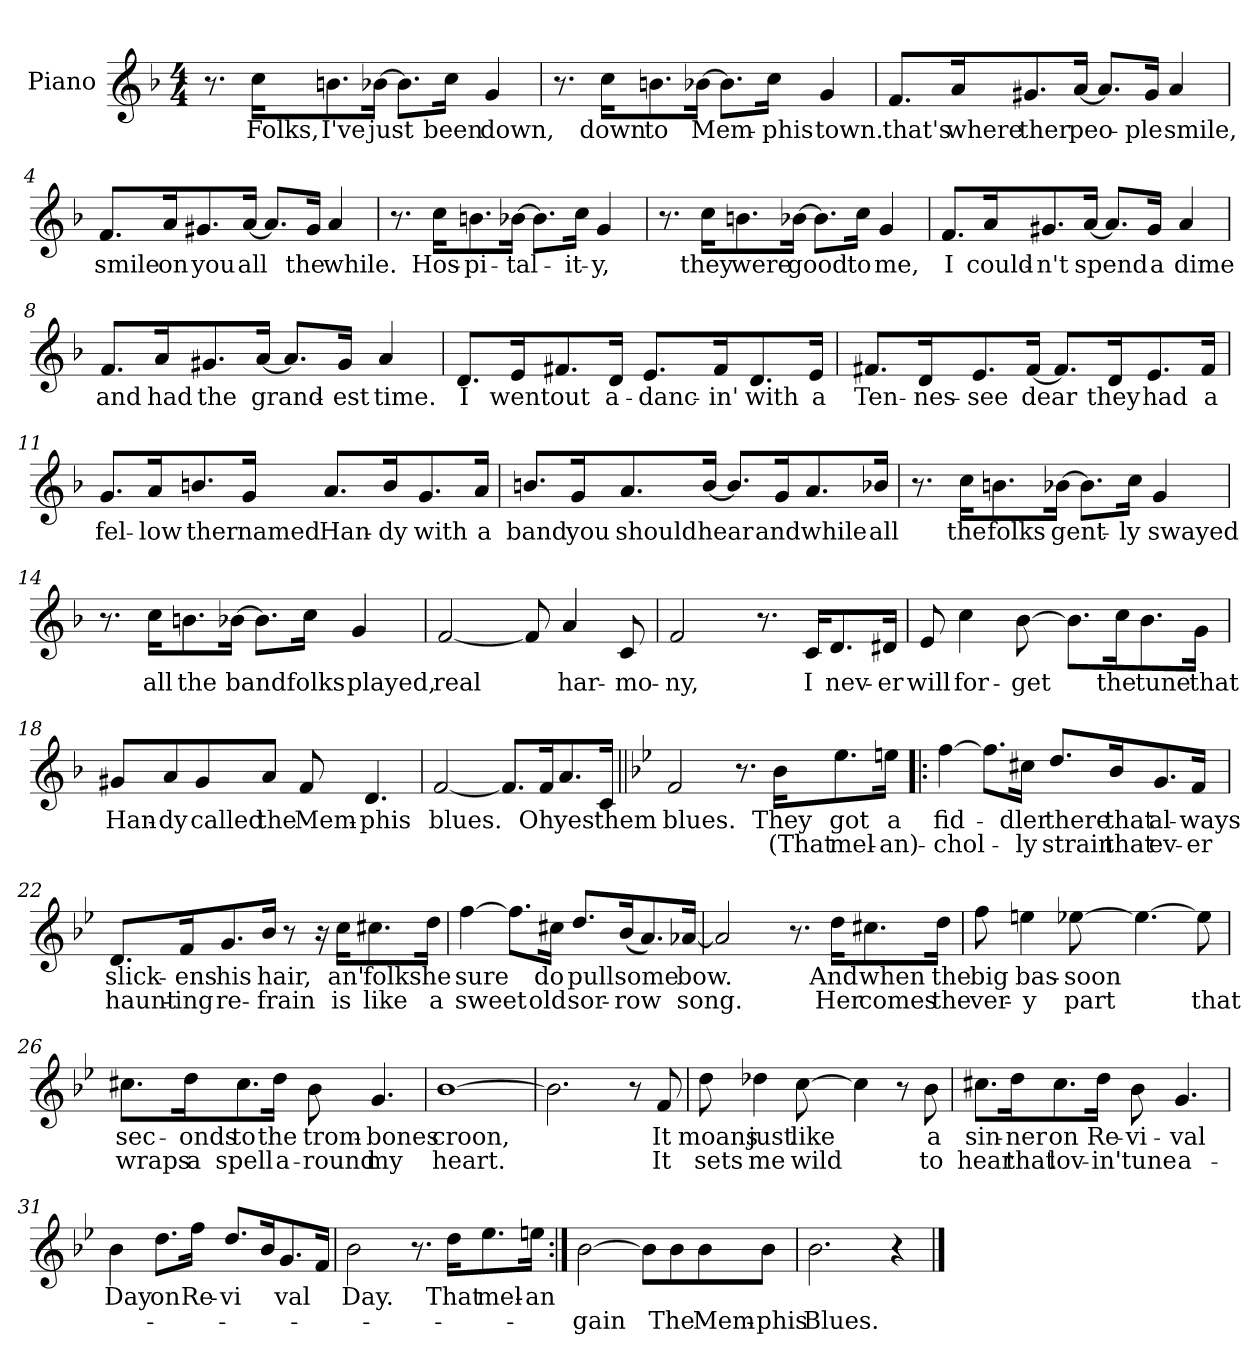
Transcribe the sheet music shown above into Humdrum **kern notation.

**kern	**text	**text
*part1	*part1	*part1
*staff1	*staff1	*staff1
*I"Piano	*	*
*I'Pno.	*	*
*clefG2	*	*
*k[b-]	*	*
*F:	*	*
*M4/4	*	*
=1	=1	=1
8.r	.	.
16cc\KL	Folks,	.
8.bn\	I've	.
[16b-X\Jk	just	.
8.b-\L]	.	.
16cc\Jk	been	.
4g/	down,	.
=2	=2	=2
8.r	.	.
16cc\KL	down	.
8.bn\	to	.
[16b-X\Jk	Mem-	.
8.b-\L]	.	.
16cc\Jk	-phis	.
4g/	town.	.
!!LO:LB:g=z
=3	=3	=3
8.f/L	that's	.
16a/K	where	.
8.g#X/	ther	.
[16a/Jk	peo-	.
8.a/L]	.	.
16g#/Jk	-ple	.
4a/	smile,	.
=4	=4	=4
8.f/L	smile	.
16a/K	on	.
8.g#X/	you	.
[16a/Jk	-all	.
8.a/L]	.	.
16g#/Jk	the	.
4a/	while.	.
!!LO:LB:g=z
=5	=5	=5
8.r	.	.
16cc\KL	Hos-	.
8.bn\	-pi-	.
[16b-X\Jk	-tal-	.
8.b-\L]	.	.
16cc\Jk	-it-	.
4g/	-y,	.
=6	=6	=6
8.r	.	.
16cc\KL	they	.
8.bn\	were	.
[16b-X\Jk	good	.
8.b-\L]	.	.
16cc\Jk	to	.
4g/	me,	.
!!LO:LB:g=z
=7	=7	=7
8.f/L	I	.
16a/K	could-	.
8.g#X/	-n't	.
[16a/Jk	spend	.
8.a/L]	.	.
16g#/Jk	a	.
4a/	dime	.
=8	=8	=8
8.f/L	and	.
16a/K	had	.
8.g#X/	the	.
[16a/Jk	grand-	.
8.a/L]	.	.
16g#/Jk	-est	.
4a/	time.	.
!!LO:LB:g=z
=9	=9	=9
8.d/L	I	.
16e/K	went	.
8.f#X/	out	.
16d/Jk	a-	.
8.e/L	-danc-	.
16f#/K	-in'	.
8.d/	with	.
16e/Jk	a	.
=10	=10	=10
8.f#X/L	Ten-	.
16d/K	-nes-	.
8.e/	-see	.
[16f#/Jk	dear	.
8.f#/L]	.	.
16d/K	they	.
8.e/	had	.
16f#/Jk	a	.
!!LO:LB:g=z
=11	=11	=11
8.g/L	fel-	.
16a/K	-low	.
8.bn/	ther	.
16g/Jk	named	.
8.a/L	Han-	.
16b/K	-dy	.
8.g/	with	.
16a/Jk	a	.
=12	=12	=12
8.bn/L	band	.
16g/K	you	.
8.a/	should	.
[16b/Jk	hear	.
8.b/L]	.	.
16g/K	and	.
8.a/	while	.
16b-X/Jk	all	.
!!LO:LB:g=z
=13	=13	=13
8.r	.	.
16cc\KL	the	.
8.bn\	folks	.
[16b-X\Jk	gent-	.
8.b-\L]	.	.
16cc\Jk	-ly	.
4g/	swayed	.
=14	=14	=14
8.r	.	.
16cc\KL	all	.
8.bn\	the	.
[16b-X\Jk	band	.
8.b-\L]	.	.
16cc\Jk	folks	.
4g/	played,	.
!!LO:LB:g=z
=15	=15	=15
[2f/	real	.
8f/]	.	.
4a/	har-	.
8c/	-mo-	.
=16	=16	=16
2f/	-ny,	.
8.r	.	.
16c/KL	I	.
8.d/	nev-	.
16d#X/Jk	-er	.
=17	=17	=17
8e/	will	.
4cc\	for-	.
[8b-\	-get	.
8.b-\L]	.	.
16cc\K	the	.
8.b-\	tune	.
16g\Jk	that	.
!!LO:PB:g=z
=18	=18	=18
8g#X/L	Han-	.
8a/	-dy	.
8g#/	called	.
8a/J	the	.
8f/	Mem-	.
4.d/	-phis	.
=19	=19	=19
[2f/	blues.	.
8.f/L]	.	.
16f/K	Oh	.
8.a/	yes	.
16c/Jk	them	.
!!LO:LB:g=z
=20||	=20||	=20||
*k[b-e-]	*	*
*B-:	*	*
2f/	blues.	.
8.r	.	.
16b-\KL	They	(That
8.ee-\	got	mel-
16een\Jk	a	-an)-
=21!|:	=21!|:	=21!|:
[4ff\	fid-	-chol-
8.ff\L]	.	.
16cc#X\Jk	-dler	-ly
8.dd/L	there	strain
16b-/K	that	that
8.g/	al-	ev-
16f/Jk	-ways	-er
!!LO:LB:g=z
=22	=22	=22
8.d/L	slick-	haunt-
16f/K	-ens	-ing
8.g/	his	re-
16b-/Jk	hair,	-frain
8r	.	.
16r	.	.
16cc\KL	an'	is
8.cc#X\	folks	like
16dd\Jk	he	a
=23	=23	=23
[4ff\	sure	sweet
8.ff\L]	.	.
16cc#X\Jk	do	old
8.dd/L	pull	sor-
(16b-/K	some	-row
8.a/)	.	.
[16a-X/Jk	bow.	song.
!!LO:LB:g=z
=24	=24	=24
2a-/]	.	.
8.r	.	.
16dd\KL	And	Her
8.cc#X\	when	comes
16dd\Jk	the	the
=25	=25	=25
8ff\	big	ver-
4een\	bas-	-y
[8ee-X\	-soon	part
4.ee-\_	.	.
8ee-\]	.	that
=26	=26	=26
8.cc#X\L	sec-	wraps
16dd\K	-onds	a
8.cc#\	to	spell
16dd\Jk	the	a-
8b-\	trom-	-round
4.g/	-bones	my
!!LO:LB:g=z
=27	=27	=27
[1b-	croon,	heart.
=28	=28	=28
2.b-\]	.	.
8r	.	.
8f/	It	It
=29	=29	=29
8dd\	moans	sets
4dd-X\	just	me
[8cc\	like	wild
4cc\]	.	.
8r	.	.
8b-\	a	to
=30	=30	=30
8.cc#X\L	sin-	hear
16dd\K	-ner	that
8.cc#\	on	lov-
16dd\Jk	Re-	-in'
8b-\	-vi-	tune
4.g/	-val	a-
!!LO:LB:g=z
=31	=31	=31
4b-\	Day	.
8.dd\L	on	.
16ff\Jk	Re-	.
8.dd/L	-vi	.
16b-/K	.	.
8.g/	val	.
16f/Jk	.	.
=32	=32	=32
2b-\	Day.	.
8.r	.	.
16dd\KL	That	.
8.ee-\	mel-	.
16een\Jk	-an	.
=33:|!	=33:|!	=33:|!
[2b-\	.	gain
8b-\L]	.	.
8b-\	.	The
8b-\	.	Mem-
8b-\J	.	-phis
=34	=34	=34
2.b-\	.	Blues.
4r	.	.
==	==	==
*-	*-	*-
